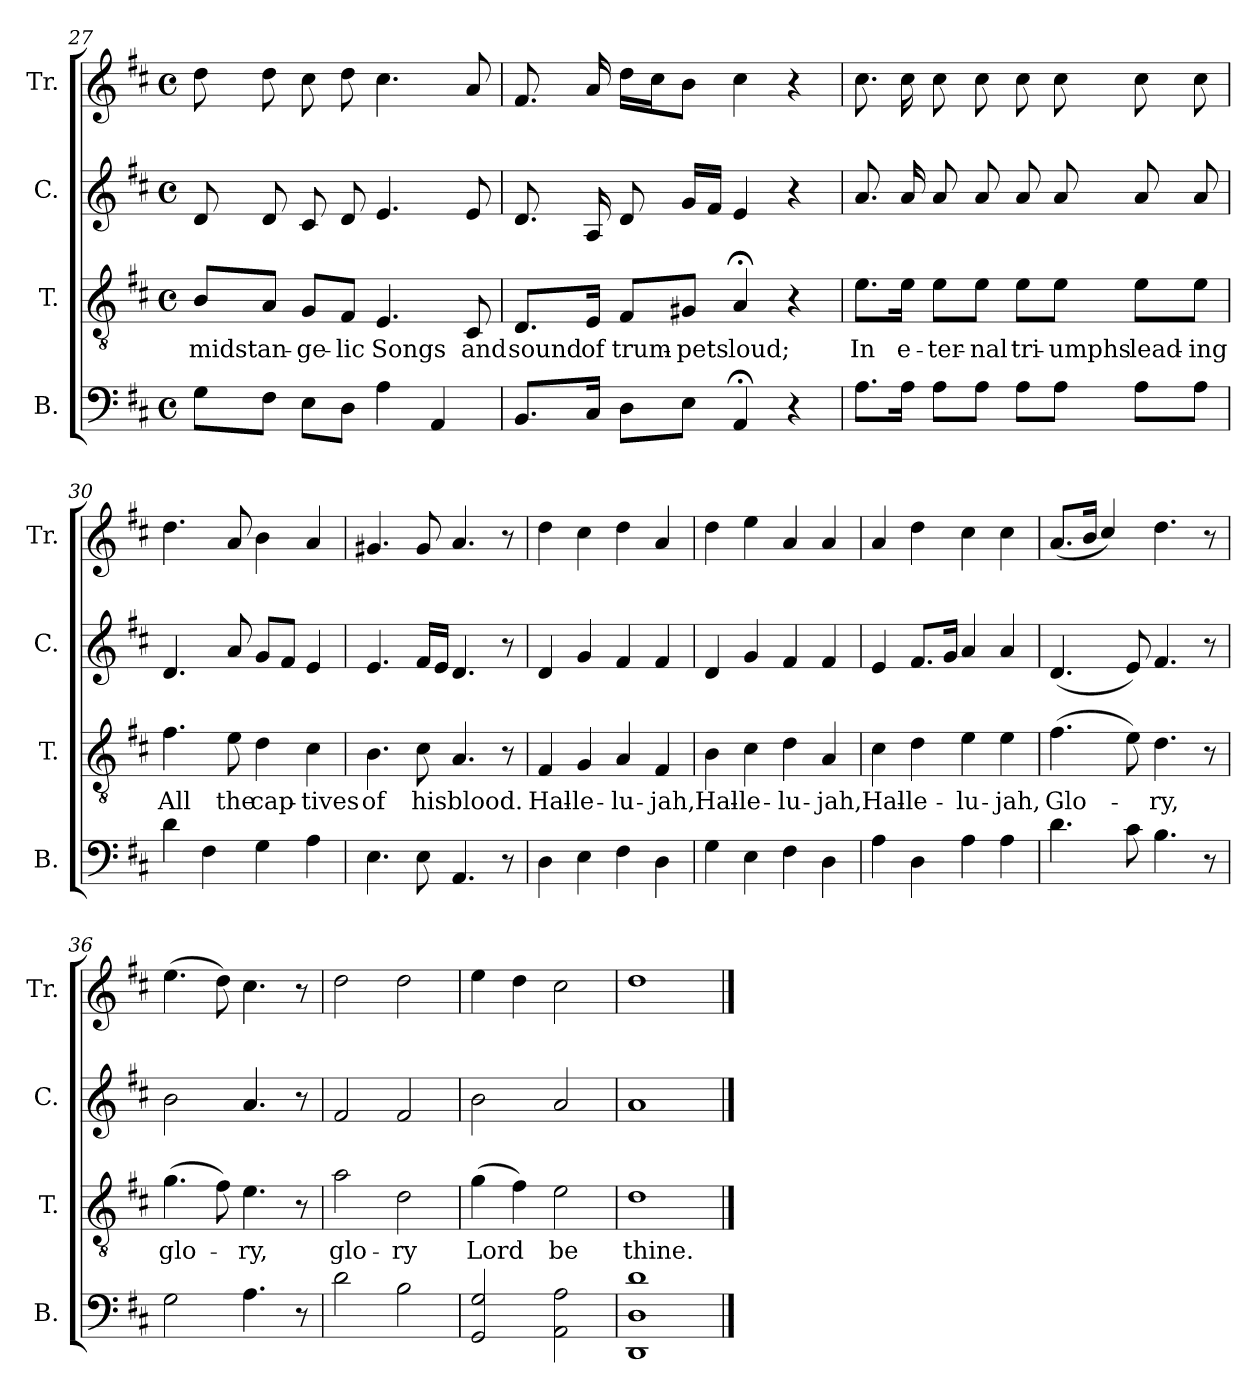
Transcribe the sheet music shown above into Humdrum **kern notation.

**kern	**kern	**text	**kern	**kern
*part4	*part3	*part3	*part2	*part1
*staff4	*staff3	*staff3	*staff2	*staff1
*I"B.	*I"T.	*	*I"C.	*I"Tr.
*I'B.	*I'T.	*	*I'C.	*I'Tr.
*clefF4	*clefGv2	*	*clefG2	*clefG2
*k[f#c#]	*k[f#c#]	*	*k[f#c#]	*k[f#c#]
*M4/4	*M4/4	*	*M4/4	*M4/4
*met(c)	*met(c)	*	*met(c)	*met(c)
=27	=27	=27	=27	=27
!	!	!LO:LY:b	!	!
8G!\L	8B!/L	midst	8d!/	8dd!\
!	!	!LO:LY:b	!	!
8F#!\J	8A!/J	an-	8d!/	8dd!\
!	!	!LO:LY:b	!	!
8E!\L	8G!/L	-ge-	8c#!/	8cc#!\
!	!	!LO:LY:b	!	!
8D!\J	8F#!/J	-lic	8d!/	8dd!\
!	!	!LO:LY:b	!	!
4A!\	4.E!/	Songs	4.e!/	4.cc#!\
4AA!/	.	.	.	.
!	!	!LO:LY:b	!	!
.	8C#!/	and	8e!/	8a!/
=28	=28	=28	=28	=28
!	!	!LO:LY:b	!	!
8.BB!/L	8.D!/L	sound	8.d!/	8.f#!/
!	!	!LO:LY:b	!	!
16C#!/Jk	16E!/Jk	of	16A!/	16a!/
!	!	!LO:LY:b	!	!
8D!\L	8F#!/L	trum-	8d!/	16dd!\LL
.	.	.	.	16cc#!\J
!	!	!LO:LY:b	!	!
8E!\J	8G#X!/J	-pets	16g!/LL	8b!\J
.	.	.	16f#!/JJ	.
!	!	!LO:LY:b	!	!
4AA;<!/	4A;<!/	loud;	4e!/	4cc#!\
4r	4r	.	4r	4r
=29	=29	=29	=29	=29
!	!	!LO:LY:b	!	!
8.A!\L	8.e!\L	In	8.a!/	8.cc#!\
!	!	!LO:LY:b	!	!
16A!\Jk	16e!\Jk	e-	16a!/	16cc#!\
!	!	!LO:LY:b	!	!
8A!\L	8e!\L	-ter-	8a!/	8cc#!\
!	!	!LO:LY:b	!	!
8A!\J	8e!\J	-nal	8a!/	8cc#!\
!	!	!LO:LY:b	!	!
8A!\L	8e!\L	tri-	8a!/	8cc#!\
!	!	!LO:LY:b	!	!
8A!\J	8e!\J	-umphs	8a!/	8cc#!\
!	!	!LO:LY:b	!	!
8A!\L	8e!\L	lead-	8a!/	8cc#!\
!	!	!LO:LY:b	!	!
8A!\J	8e!\J	-ing	8a!/	8cc#!\
!!LO:LB:g=z
=30	=30	=30	=30	=30
!	!	!LO:LY:b	!	!
4d!\	4.f#!\	All	4.d!/	4.dd!\
4F#!\	.	.	.	.
!	!	!LO:LY:b	!	!
.	8e!\	the	8a!/	8a!/
!	!	!LO:LY:b	!	!
4G!\	4d!\	cap-	8g!/L	4b!\
.	.	.	8f#!/J	.
!	!	!LO:LY:b	!	!
4A!\	4c#!\	-tives	4e!/	4a!/
=31	=31	=31	=31	=31
!	!	!LO:LY:b	!	!
4.E!\	4.B!\	of	4.e!/	4.g#X!/
!	!	!LO:LY:b	!	!
8E!\	8c#!\	his	16f#!/LL	8g#!/
.	.	.	16e!/JJ	.
!	!	!LO:LY:b	!	!
4.AA!/	4.A!/	blood.	4.d!/	4.a!/
8r	8r	.	8r	8r
=32	=32	=32	=32	=32
!	!	!LO:LY:b	!	!
4D!\	4F#!/	Hal-	4d!/	4dd!\
!	!	!LO:LY:b	!	!
4E!\	4G!/	-le-	4g!/	4cc#!\
!	!	!LO:LY:b	!	!
4F#!\	4A!/	-lu-	4f#!/	4dd!\
!	!	!LO:LY:b	!	!
4D!\	4F#!/	-jah,	4f#!/	4a!/
=33	=33	=33	=33	=33
!	!	!LO:LY:b	!	!
4G!\	4B!\	Hal-	4d!/	4dd!\
!	!	!LO:LY:b	!	!
4E!\	4c#!\	-le-	4g!/	4ee!\
!	!	!LO:LY:b	!	!
4F#!\	4d!\	-lu-	4f#!/	4a!/
!	!	!LO:LY:b	!	!
4D!\	4A!/	-jah,	4f#!/	4a!/
=34	=34	=34	=34	=34
!	!	!LO:LY:b	!	!
4A!\	4c#!\	Hal-	4e!/	4a!/
!	!	!LO:LY:b	!	!
4D!\	4d!\	-le-	8.f#!/L	4dd!\
.	.	.	16g!/Jk	.
!	!	!LO:LY:b	!	!
4A!\	4e!\	-lu-	4a!/	4cc#!\
!	!	!LO:LY:b	!	!
4A!\	4e!\	-jah,	4a!/	4cc#!\
=35	=35	=35	=35	=35
!	!	!LO:LY:b	!	!
4.d!\	(>4.f#!\	Glo-	(<4.d!/	(<8.a!/L
.	.	.	.	16b!/Jk
.	.	.	.	4cc#!/)
8c#!\	8e!\)	.	8e!/)	.
!	!	!LO:LY:b	!	!
4.B!\	4.d!\	-ry,	4.f#!/	4.dd!\
8r	8r	.	8r	8r
=36	=36	=36	=36	=36
!	!	!LO:LY:b	!	!
2G!\	(>4.g!\	glo-	2b!\	(>4.ee!\
.	8f#!\)	.	.	8dd!\)
!	!	!LO:LY:b	!	!
4.A!\	4.e!\	-ry,	4.a!/	4.cc#!\
8r	8r	.	8r	8r
=37	=37	=37	=37	=37
!	!	!LO:LY:b	!	!
2d!\	2a!\	glo-	2f#!/	2dd!\
!	!	!LO:LY:b	!	!
2B!\	2d!\	-ry	2f#!/	2dd!\
=38	=38	=38	=38	=38
!	!	!LO:LY:b	!	!
2GG!/ 2G!/	(>4g!\	Lord	2b!\	4ee!\
.	4f#!\)	.	.	4dd!\
!	!	!LO:LY:b	!	!
2AA!\ 2A!\	2e!\	be	2a!/	2cc#!\
=39	=39	=39	=39	=39
!	!	!LO:LY:b	!	!
1DD! 1D! 1d!	1d!	thine.	1a!	1dd!
==	==	==	==	==
*-	*-	*-	*-	*-
